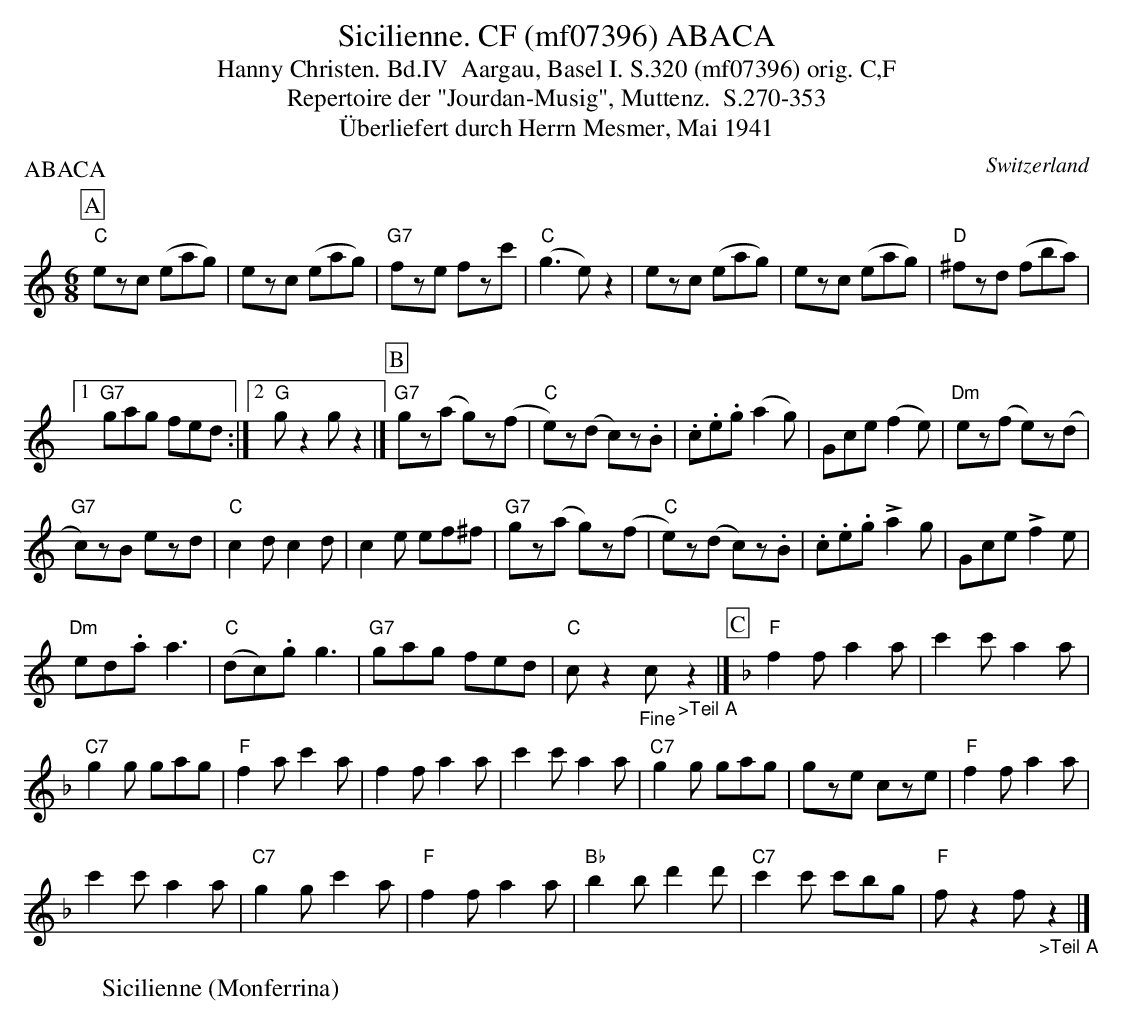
X:1
T:Sicilienne. CF (mf07396) ABACA
T:Hanny Christen. Bd.IV  Aargau, Basel I. S.320 (mf07396) orig. C,F
T: Repertoire der "Jourdan-Musig", Muttenz.  S.270-353
T:Überliefert durch Herrn Mesmer, Mai 1941
P:ABACA
M:6/8
L:1/8
O:Switzerland
K:C major
[P:A] "C"ezc (eag) | ezc (eag) | "G7"fze fzc' | ("C"g3e)z2 | ezc (eag) | ezc (eag) | "D"^fzd (fba) |1
"G7"gag fed :|2 "G"gz2gz2 |] [P:B] "G7"gz(a g)z(f | "C"e)z(d c)z.B | .c.e.g (a2g) | Gce (f2e) | "Dm"ez(f e)z(d |
"G7"c)zB ezd |  "C"c2d c2d | c2e ef^f | "G7"gz(a g)z(f | "C"e)z(d c)z.B | .c.e.g !>!a2g | Gce !>!f2e |
"Dm"ed.aa3 | ("C"dc).gg3 | "G7"gag fed | "C"cz2 "_Fine"c"_>Teil A"z2 |] [P:C] [K:F] "F"f2f a2a | c'2c'a2a |
"C7"g2g gag | "F"f2a c'2a | f2f a2a | c'2c' a2a | "C7"g2g gag | gze cze | "F"f2f a2a |
c'2c' a2a | "C7"g2g c'2a | "F"f2f a2a | "Bb"b2b d'2d' | "C7"c'2c' c'bg | "F"fz2f"_>Teil A"z2 |]
W: Sicilienne (Monferrina)
